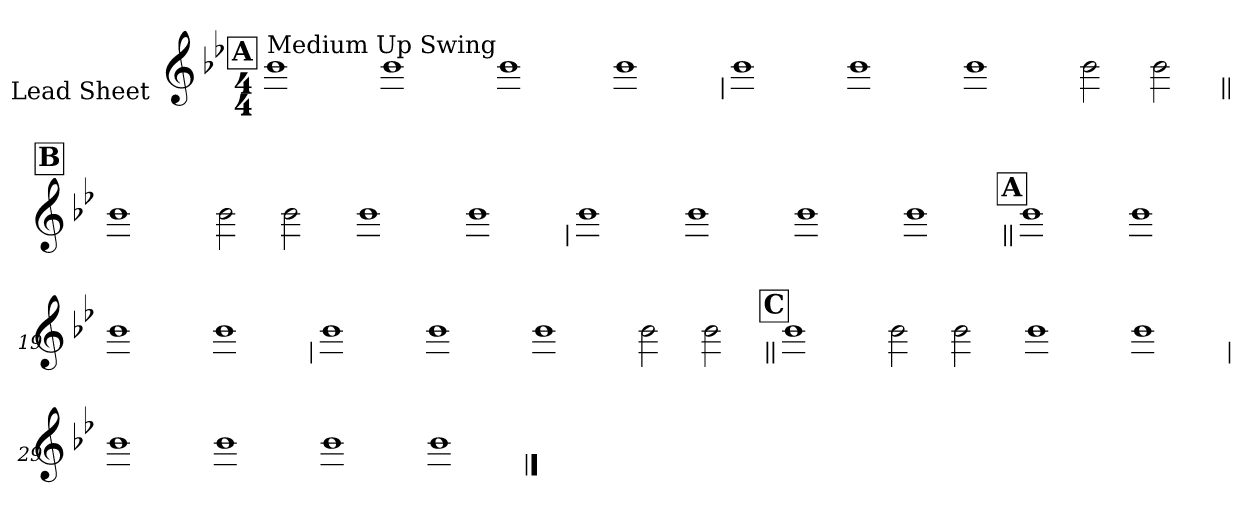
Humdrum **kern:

**kern
*part1
*staff1
*I"Lead Sheet
*stria0
*clefG2
*k[b-e-]
*B-:
*M4/4
!!LO:REH:place=s1:a:t=A
=1||
!LO:TX:a:t=Medium Up Swing
1b-
=2-
1b-
=3-
1b-
=4-
1b-
!!LO:LB:g=z
=5
1b-
=6-
1b-
=7-
1b-
=8-
2b-
2b-
!!LO:LB:g=z
!!LO:REH:place=s1:a:t=B
=9||
1b-
=10-
2b-
2b-
=11-
1b-
=12-
1b-
!!LO:LB:g=z
=13
1b-
=14-
1b-
=15-
1b-
=16-
1b-
!!LO:LB:g=z
!!LO:REH:place=s1:a:t=A
=17||
1b-
=18-
1b-
=19-
1b-
=20-
1b-
!!LO:LB:g=z
=21
1b-
=22-
1b-
=23-
1b-
=24-
2b-
2b-
!!LO:LB:g=z
!!LO:REH:place=s1:a:t=C
=25||
1b-
=26-
2b-
2b-
=27-
1b-
=28-
1b-
!!LO:LB:g=z
=29
1b-
=30-
1b-
=31-
1b-
=32-
1b-
==
*-
